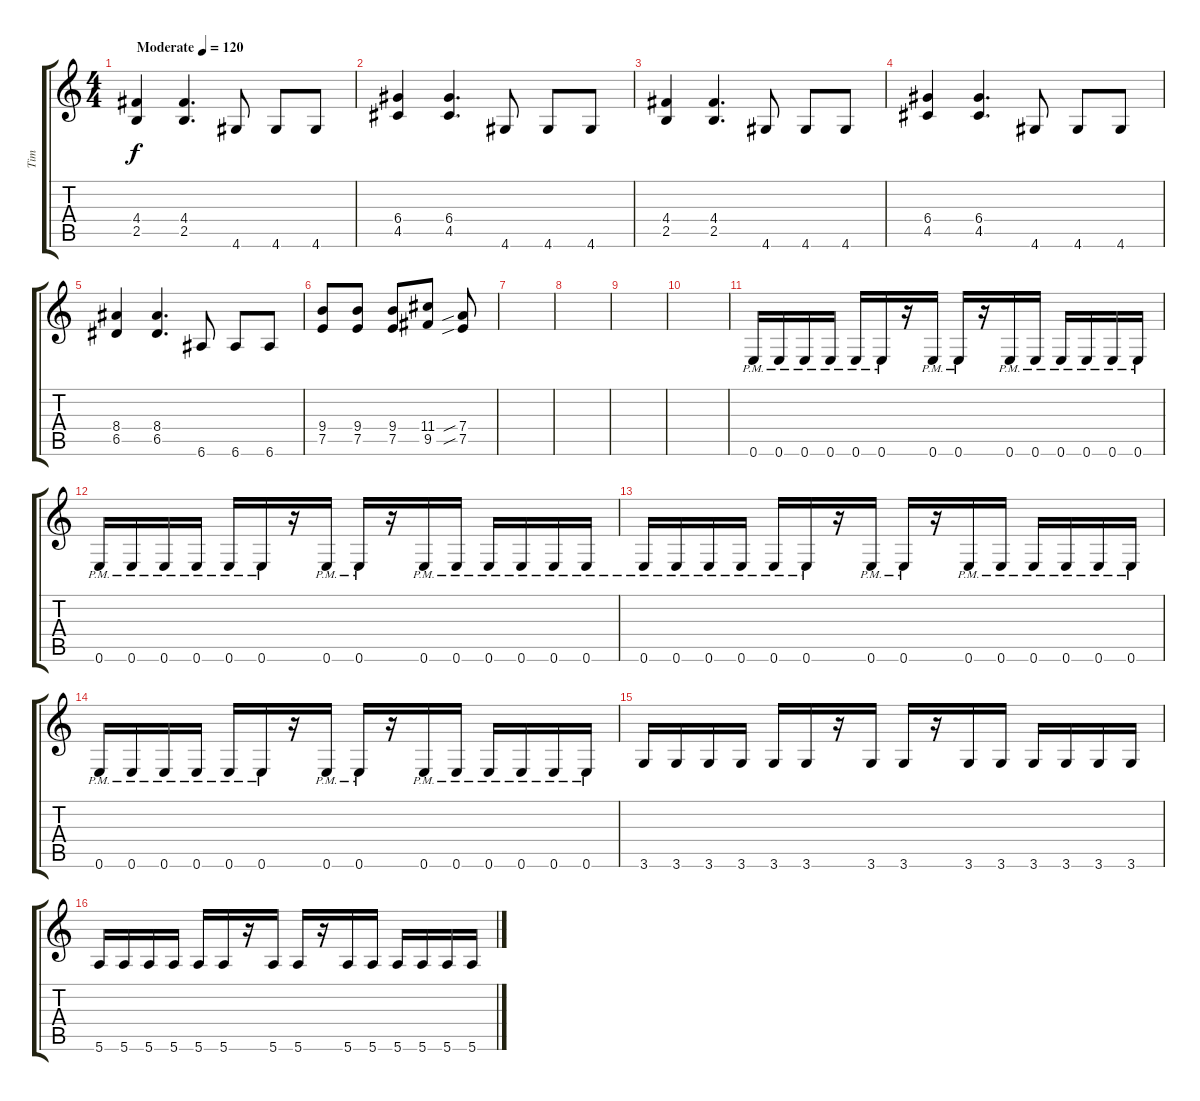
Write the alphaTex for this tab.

\track ("Tim" "Tim") {instrument distortionguitar}
\staff {score tabs}
\tuning (E4 B3 G3 D3 A2 E2) {hide}
\ts (4 4)
\tempo (120 "Moderate")
\clef g2
\ks c
(4.4 2.5).4{dy f instrument distortionguitar} (4.4 2.5).4{d} 4.6.8 4.6.8 4.6.8 |
(6.4 4.5).4 (6.4 4.5).4{d} 4.6.8 4.6.8 4.6.8 |
(4.4 2.5).4 (4.4 2.5).4{d} 4.6.8 4.6.8 4.6.8 |
(6.4 4.5).4 (6.4 4.5).4{d} 4.6.8 4.6.8 4.6.8 |
(8.4 6.5).4 (8.4 6.5).4{d} 6.6.8 6.6.8 6.6.8 |
(9.4 7.5).8 (9.4 7.5).8 (9.4 7.5).8 (11.4 9.5).8 (7.4{sib} 7.5{sib}).8 |
|
|
|
|
0.6{pm}.16 0.6{pm}.16 0.6{pm}.16 0.6{pm}.16 0.6{pm}.16 0.6{pm}.16 r.16 0.6{pm}.16 0.6{pm}.16 r.16 0.6{pm}.16 0.6{pm}.16 0.6{pm}.16 0.6{pm}.16 0.6{pm}.16 0.6{pm}.16 |
0.6{pm}.16 0.6{pm}.16 0.6{pm}.16 0.6{pm}.16 0.6{pm}.16 0.6{pm}.16 r.16 0.6{pm}.16 0.6{pm}.16 r.16 0.6{pm}.16 0.6{pm}.16 0.6{pm}.16 0.6{pm}.16 0.6{pm}.16 0.6{pm}.16 |
0.6{pm}.16 0.6{pm}.16 0.6{pm}.16 0.6{pm}.16 0.6{pm}.16 0.6{pm}.16 r.16 0.6{pm}.16 0.6{pm}.16 r.16 0.6{pm}.16 0.6{pm}.16 0.6{pm}.16 0.6{pm}.16 0.6{pm}.16 0.6{pm}.16 |
0.6{pm}.16 0.6{pm}.16 0.6{pm}.16 0.6{pm}.16 0.6{pm}.16 0.6{pm}.16 r.16 0.6{pm}.16 0.6{pm}.16 r.16 0.6{pm}.16 0.6{pm}.16 0.6{pm}.16 0.6{pm}.16 0.6{pm}.16 0.6{pm}.16 |
3.6.16 3.6.16 3.6.16 3.6.16 3.6.16 3.6.16 r.16 3.6.16 3.6.16 r.16 3.6.16 3.6.16 3.6.16 3.6.16 3.6.16 3.6.16 |
5.6.16 5.6.16 5.6.16 5.6.16 5.6.16 5.6.16 r.16 5.6.16 5.6.16 r.16 5.6.16 5.6.16 5.6.16 5.6.16 5.6.16 5.6.16
